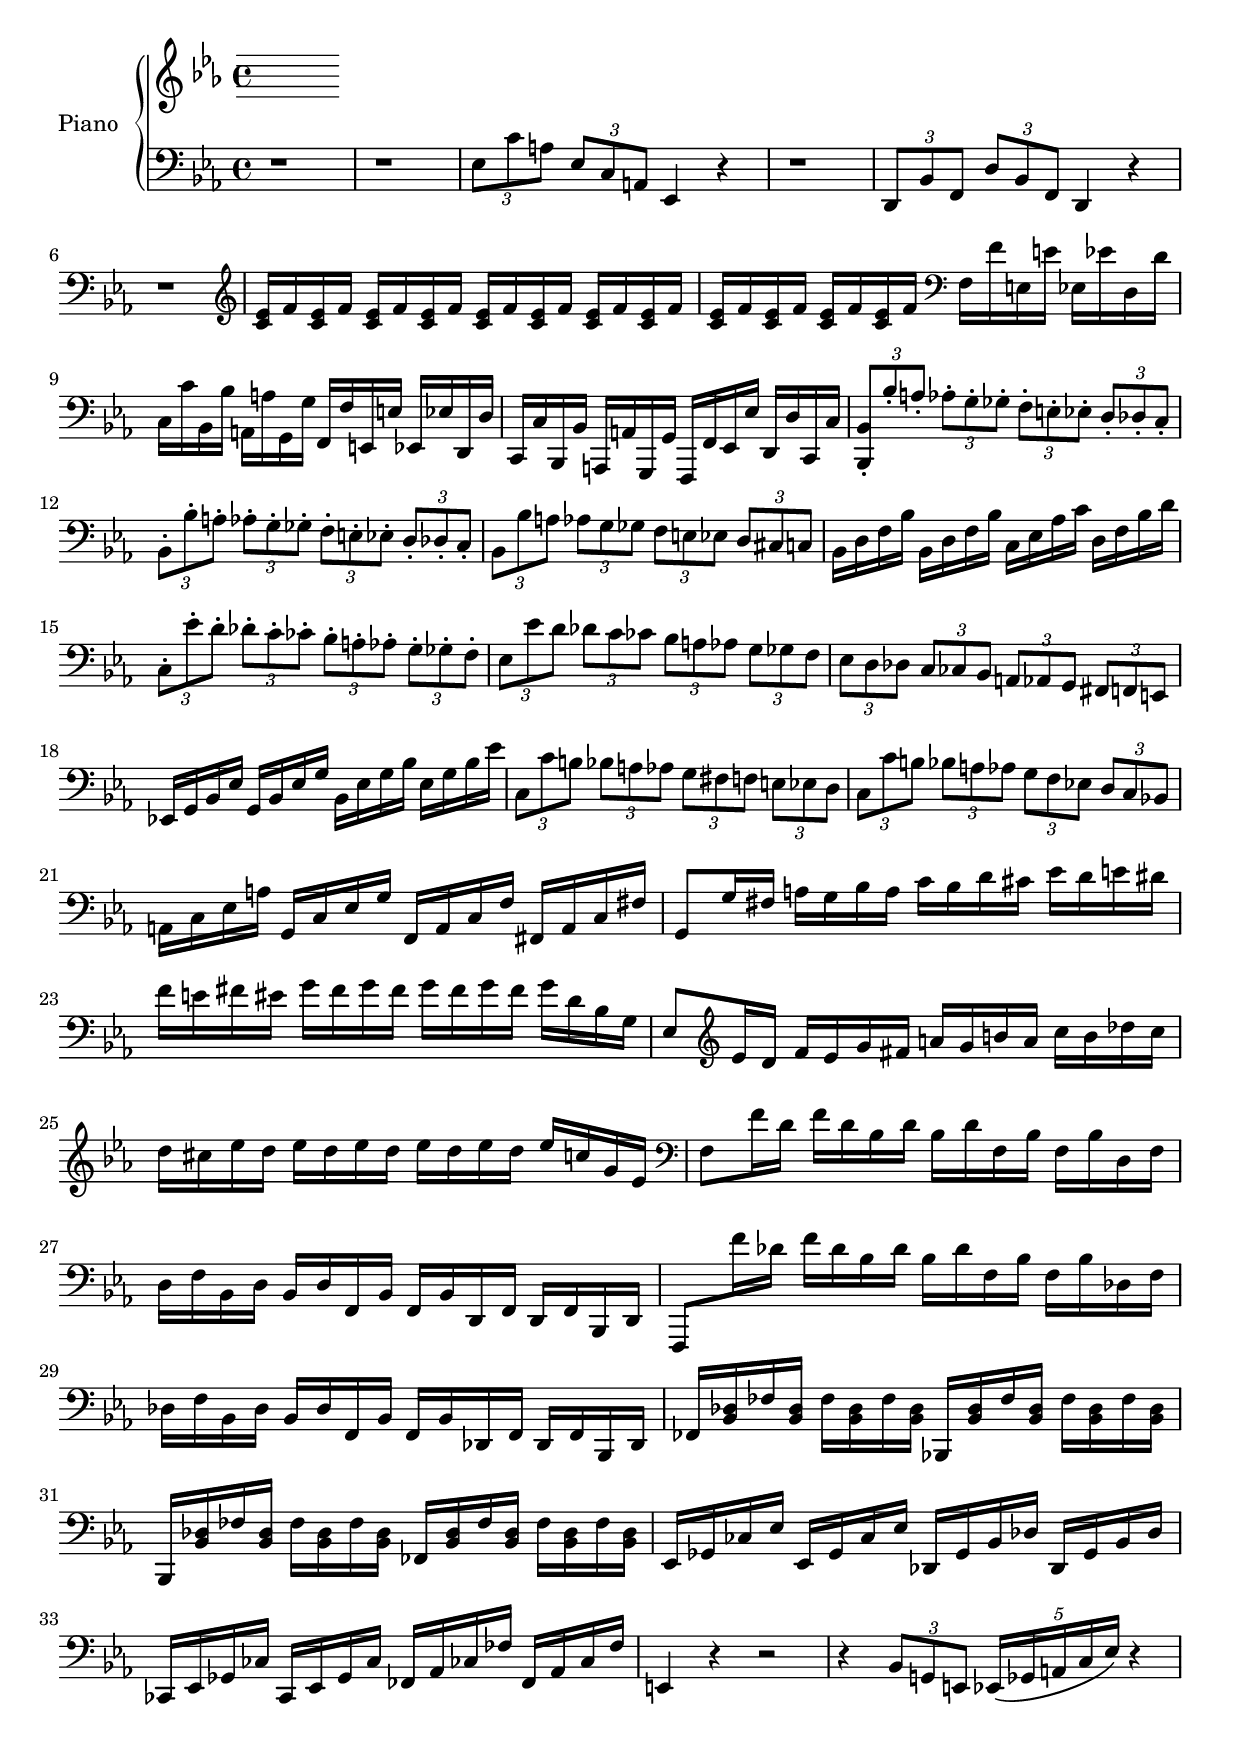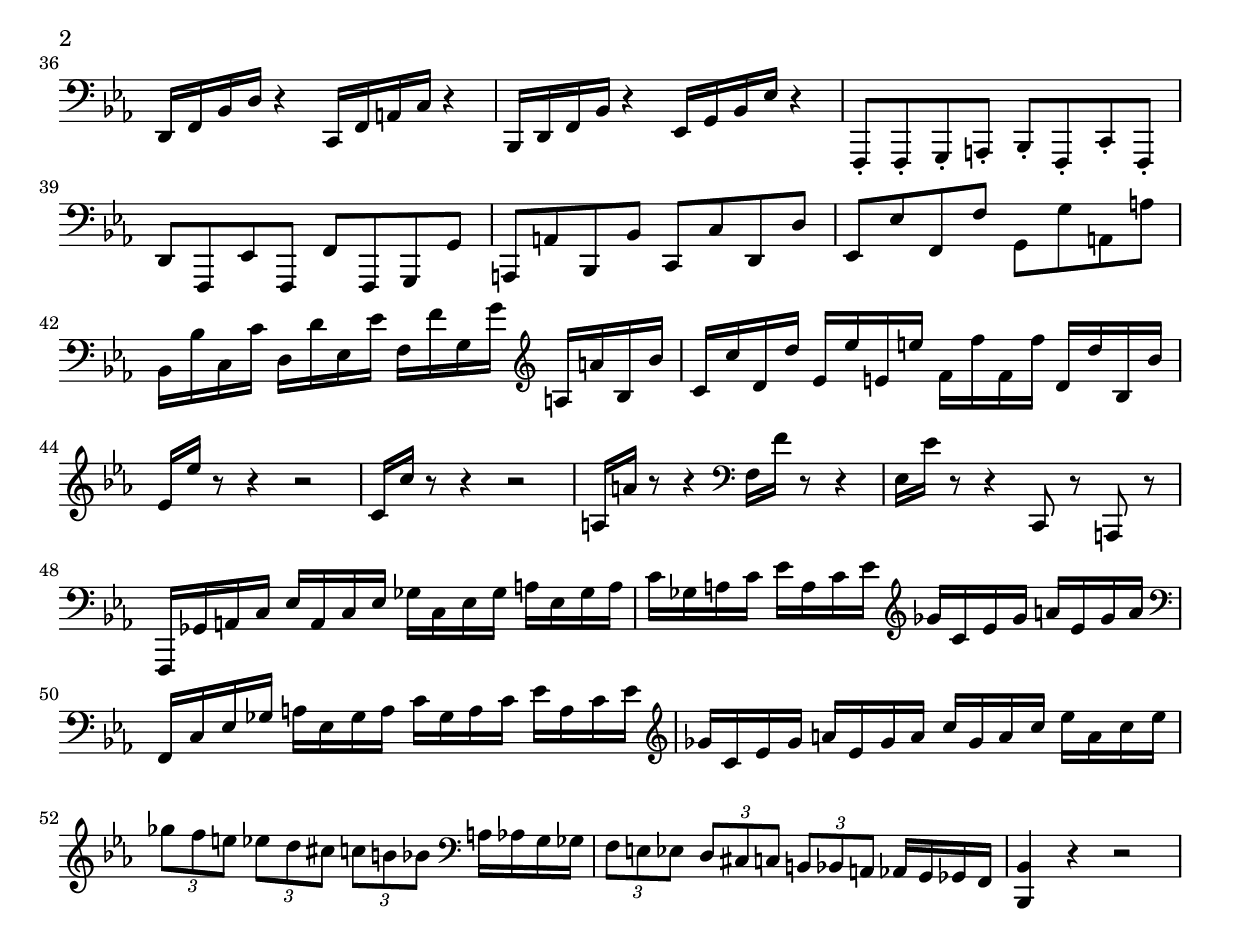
\version "2.20.0"

global = {
  \key ees \major
  \time 4/4
}

%\include "Piano 0-1.ly"
%\include "Piano 98-120.ly"
%\include "Piano 121-157.ly"

right = \relative c' {
  \global
%  \right_Zero_One
%  \right_NinetyEight_OneHundredTwenty
%  \right_OneHundredTwentyOne_OneHundredFiftySeven
  % 165
  % 166
  % 167
  % 168
  % 169
  % 170
  % 171
  % 172
  % 173
  % 174
  % 175
  % 176
  % 177
  % 178
  % 179
  % 180
  % 181
  % 182
  % 183
  % 184
  % 185
  % 186
  % 187
  % 188
  % 189
  % 190
  % 191
  % 192
  % 193
  % 194
  % 195
  % 196
  % 197
  % 198
  % 199
  % 200
  % 201
  % 202
  % 203
  % 204
  % 205
  % 206
  % 207
  % 208
  % 209
  % 210
  % 211
  % 212
  % 213
  % 214
  % 215
  % 216
  % 217  
  % 218
}
  
left = \relative c {
  \global
%  \left_Zero_One
%  \left_NinetyEight_OneHundredTwenty
%  \left_OneHundredTwentyOne_OneHundredFiftySeven

  % 165
  r1 |
  % 166
  r1 |
  % 167
  \tuplet 3/2 { ees8 c' a } 
  \tuplet 3/2 { ees8 c a }
  ees4 r4
  % 168
  r1
  % 169
  \tuplet 3/2 { d8 bes' f }
  \tuplet 3/2 { d' bes f }
  d4 r4 |
  % 170
  r1
  % 171
  \clef treble
  <c'' ees>16 f <c ees>16 f <c ees>16 f <c ees>16 f <c ees>16 f <c ees>16 f <c ees>16 f <c ees>16 f |
  % 172
  <c ees>16 f <c ees>16 f <c ees>16 f <c ees>16 f
  \clef bass
  f,16 f' e, e' ees, ees' d, d' |
  % 173
  c,16 c' bes, bes' a, a' g, g' f, f' e, e' ees, ees' d, d' |
  % 174
  c,16 c' bes, bes' a, a' g, g' f, f' ees ees' d, d' c, c' |
  % 175
  \tuplet 3/2 { <bes, bes'>8-.  bes''-. a-. }
  \tuplet 3/2 { aes8-. g-. ges-. }
  \tuplet 3/2 { f8-. e-. ees-. }
  \tuplet 3/2 { d-. des-. c-. } |
  % 176
  \tuplet 3/2 { bes-. bes'-. a-. }
  \tuplet 3/2 { aes-. g-. ges-. }
  \tuplet 3/2 { f-. e-. ees-. }
  \tuplet 3/2 { d-. des-. c-. } |
  % 177
  \tuplet 3/2 { bes bes' a }
  \tuplet 3/2 { aes g ges }
  \tuplet 3/2 { f e ees }
  \tuplet 3/2 { d cis c } |           
  % 178
  bes16 d f bes bes,16 d f bes c, ees aes c d, f bes d |
  % 179
  \tuplet 3/2 { c,8-. ees'-. d-. }
  \tuplet 3/2 { des-. c-. ces-. }
  \tuplet 3/2 { bes-. a-. aes-. }
  \tuplet 3/2 { g-. ges-. f-. } |
  % 180
  \tuplet 3/2 { ees8 ees' d }
  \tuplet 3/2 { des c ces }
  \tuplet 3/2 { bes a aes }
  \tuplet 3/2 { g ges f } |  
  % 181
  \tuplet 3/2 { ees d des }
  \tuplet 3/2 { c ces bes }
  \tuplet 3/2 { a aes g }
  \tuplet 3/2 { fis f e } |
  % 182
  ees!16 g bes ees g, bes ees g bes, ees g bes ees, g bes ees |
  % 183
  \tuplet 3/2 { c,8 c' b }
  \tuplet 3/2 { bes a aes }
  \tuplet 3/2 { g fis f }
  \tuplet 3/2 { e ees d }
  % 184
  \tuplet 3/2 { c c' b }
  \tuplet 3/2 { bes a aes }
  \tuplet 3/2 { g f ees! }
  \tuplet 3/2 { d c bes! }
  % 185
  a16 c ees a g, c ees g f, a c f fis, a c fis |
  % 186
  g,8 g'16 fis a g bes a c bes d cis ees d e! dis |
  % 187
  f16 e fis eis g fis g fis g fis g fis g d bes g |
  % 188
  ees8 \clef treble ees'16 d f ees g fis a g b a c b des c |
  % 189
  d16 cis ees d ees d ees d ees d ees d ees c g ees |
  % 190
  \clef bass
  f,8 f'16 d f d bes d bes d f, bes f bes d, f |
  % 191
  d f bes, d bes d f, bes f bes d, f d f bes, d |
  % 192
  f,8 f'''16 des f des bes des bes des f, bes f bes des, f |
  % 193
  des16 f bes, des bes des f, bes f bes des, f des f bes, des |
  % 194
  fes16 <bes des> fes' <bes, des> fes'16 <bes, des> fes' <bes, des> bes,! <bes' des> fes' <bes, des> fes' <bes, des> fes' <bes, des> |
  % 195
  bes,16 <bes' des> fes' <bes, des> fes'16 <bes, des> fes' <bes, des> fes! <bes des> fes' <bes, des> fes' <bes, des> fes' <bes, des> |
  % 196
  ees,16 ges ces ees ees, ges ces ees des, ges bes des des, ges bes des |
  % 197
  ces,16 ees ges ces ces, ees ges ces fes, aes ces! fes fes, aes ces fes |
  % 198
  e,4 r4 r2 |
  % 199
  r4 \tuplet 3/2 { bes'8 g! e } \tuplet 5/4 { ees16 \(ges a c ees\) } r4 |
  % 200
  d,16 f bes d r4 c,16 f a c r4 |
  % 201
  bes,16 d f bes r4 ees,16 g bes ees r4 |
  % 202
  f,,8-. f-. g-. a-. bes-. f-. c'-. f,-. |
  % 203
  d'8 f, ees' f, f' f, g g' |
  % 204
  a,8 a' bes, bes' c, c' d, d' |
  % 205
  ees,8 ees' f, f' g, g' a, a' |
  % 206
  bes,16 bes' c, c' d, d' ees, ees' f, f' g, g' \clef treble a, a' bes, bes' |
  % 207
  c,16 c' d, d' ees, ees' e, e' f, f' f, f' d, d' bes, bes' |
  % 208
  ees,16 ees' r8 r4 r2 |
  % 209
  c,16 c' r8 r4 r2 |
  % 210
  a,16 a' r8 r4 \clef bass f,16 f' r8 r4 |
  % 211
  ees,16 ees' r8 r4 c,,8 r8 a r8 |
  % 212
  f16 ges' a c ees a, c ees ges c, ees ges a ees ges a |
  % 213
  c16 ges a c ees a, c ees \clef treble ges c, ees ges a ees ges a |
  % 214
  \clef bass f,,16 c' ees ges a ees ges a c ges a c ees a, c ees |
  % 215
  \clef treble ges16 c, ees ges a ees ges a c ges a c ees a, c ees |
  % 216
  \tuplet 3/2 { ges8 f e } \tuplet 3/2 { ees d cis } \tuplet 3/2 { c b bes } \clef bass a,16 aes g ges |
  % 217
  \tuplet 3/2 { f8 e ees } \tuplet 3/2 { d cis c } \tuplet 3/2 { b bes a } aes16 g ges f |
  % 218
  <bes, bes'>4 r4 r2 |
}

\score {
  \new PianoStaff \with {
    instrumentName = "Piano"
  } <<
    \new Staff = "right" \with {
      midiInstrument = "acoustic grand"
    } \right
    \new Staff = "left" \with {
      midiInstrument = "acoustic grand"
    } { \clef bass \left }
  >>
  \layout { 
    \context {
      \PianoStaff
    }
  }
  \midi {
    \tempo 4=100
  }
}
